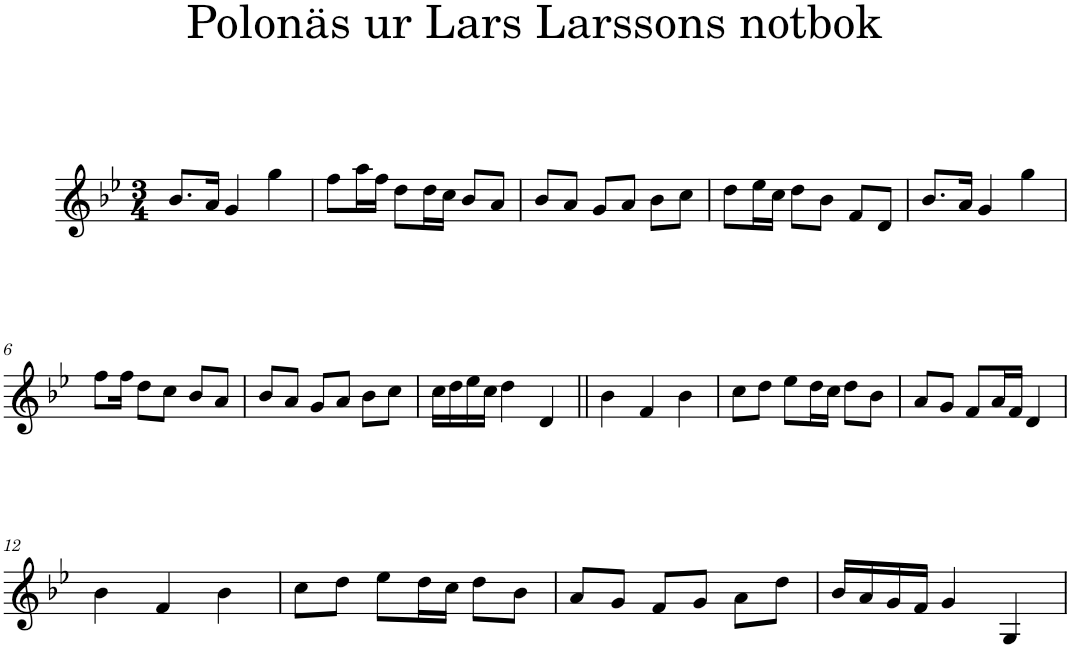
**kern
*part1
*staff1
*I"Piano
*I'Pno
*clefG2
*k[b-e-]
*g:
*M3/4
=1
8.b-/L
16a/Jk
4g/
4gg\
=2
8ff\L
16aa\L
16ff\JJ
8dd\L
16dd\L
16cc\JJ
8b-/L
8a/J
=3
8b-/L
8a/J
8g/L
8a/J
8b-\L
8cc\J
=4
8dd\L
16ee-\L
16cc\JJ
8dd\L
8b-\J
8f/L
8d/J
=5
8.b-/L
16a/Jk
4g/
4gg\
!!LO:LB:g=z
=6
8ff\L
16ff\Jk
8dd\L
8cc\J
8b-/L
8a/J
=7
8b-/L
8a/J
8g/L
8a/J
8b-\L
8cc\J
=8
16cc\LL
16dd\
16ee-\
16cc\JJ
4dd\
4d/
=9||
4b-\
4f/
4b-\
=10
8cc\L
8dd\J
8ee-\L
16dd\L
16cc\JJ
8dd\L
8b-\J
=11
8a/L
8g/J
8f/L
16a/L
16f/JJ
4d/
!!LO:LB:g=z
=12
4b-\
4f/
4b-\
=13
8cc\L
8dd\J
8ee-\L
16dd\L
16cc\JJ
8dd\L
8b-\J
=14
8a/L
8g/J
8f/L
8g/J
8a\L
8dd\J
=15
16b-/LL
16a/
16g/
16f/JJ
4g/
4G/
=
*-
